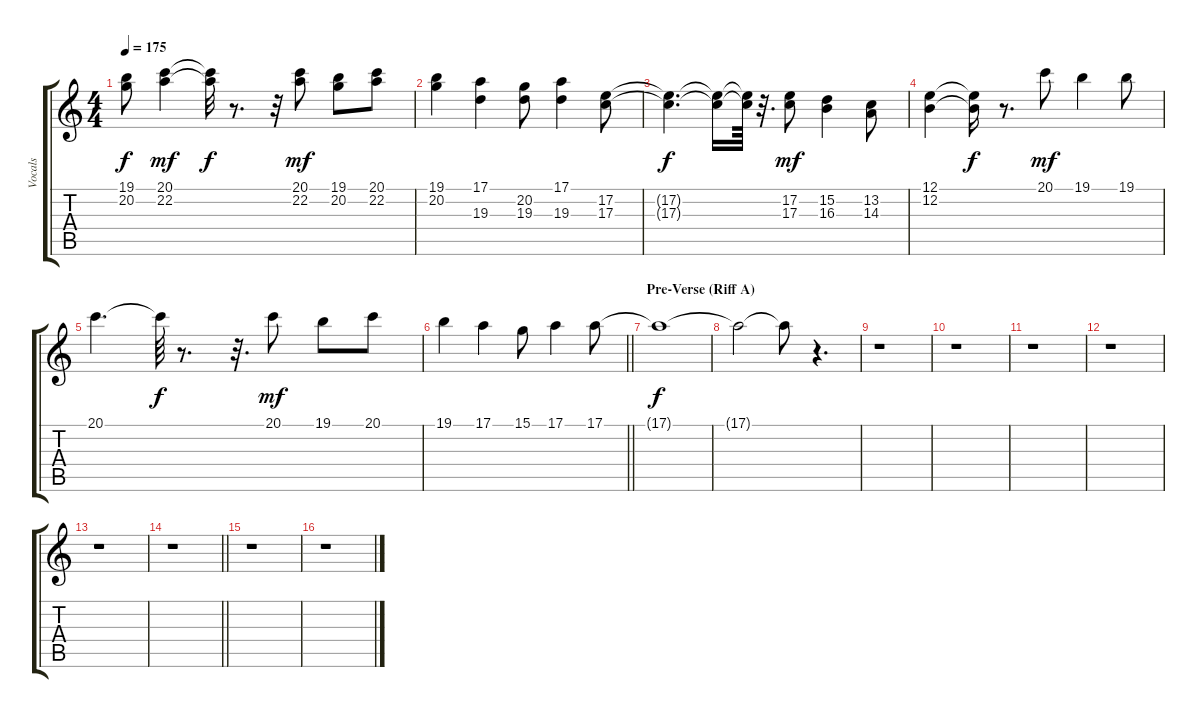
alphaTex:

\track ("Vocals" "Vocals") {instrument tenorsax}
\staff {score tabs}
\tuning (E4 B3 G3 D3 A2 E2) {hide}
\ts (4 4)
\tempo 175
\clef g2
\ks c
(19.1{t} 20.2{t}).8{dy f} (20.1 22.2).4{dy mf} (20.1{t} 22.2{t}).32{dy f} r.8{d} r.32 (20.1 22.2).8{dy mf} (19.1 20.2).8 (20.1 22.2).8 |
(19.1 20.2).4 (17.1 19.3).4 (20.2 19.3).8 (17.1 19.3).4 (17.2 17.3).8 |
(17.2{t} 17.3{t}).4{d dy f} (17.2{t} 17.3{t}).16 (17.2{t} 17.3{t}).64 r.32{d} (17.2 17.3).8{dy mf} (15.2 16.3).4 (13.2 14.3).8 |
(12.1 12.2).4 (12.1{t} 12.2{t}).16{dy f} r.8{d} 20.1.8{dy mf} 19.1.4 19.1.8 |
20.1.4{d} 20.1{t}.64{dy f} r.8{d} r.32{d} 20.1.8{dy mf} 19.1.8 20.1.8 |
\barLineRight lightlight
19.1.4 17.1.4 15.1.8 17.1.4 17.1.8 |
\section ("" "Pre-Verse (Riff A)")
17.1{t}.1{dy f} |
17.1{t}.2 17.1{t}.8 r.4{d} |
r.1 |
r.1 |
r.1 |
r.1 |
r.1 |
\barLineRight lightlight
r.1 |
r.1 |
r.1
